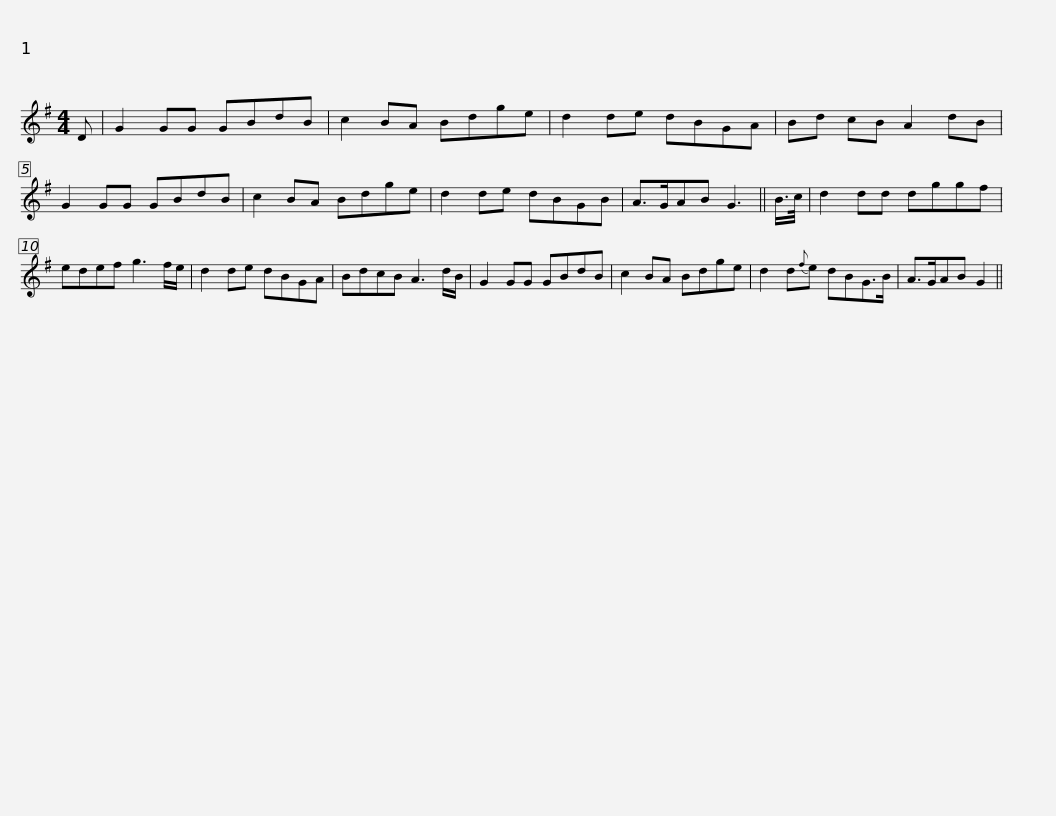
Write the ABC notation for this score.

X:1
L:1/8
M:4/4
I:linebreak $
K:G
V:1 treble
V:1
 D | G2 GG GBdB | c2 BA Bdge | d2 de dBGA | Bd cB A2 dB | %5
 G2 GG GBdB | c2 BA Bdge |$ d2 de dBGB | A>GAB G3 || B/>c/ | %10
 d2 dd dggf | edef g3 f/e/ | d2 de dBGA | BdcB A3 d/B/ |$ G2 GG GBdB | %15
 c2 BA Bdge | d2 d{f}e dBG>B | A>GAB G2 || %18
